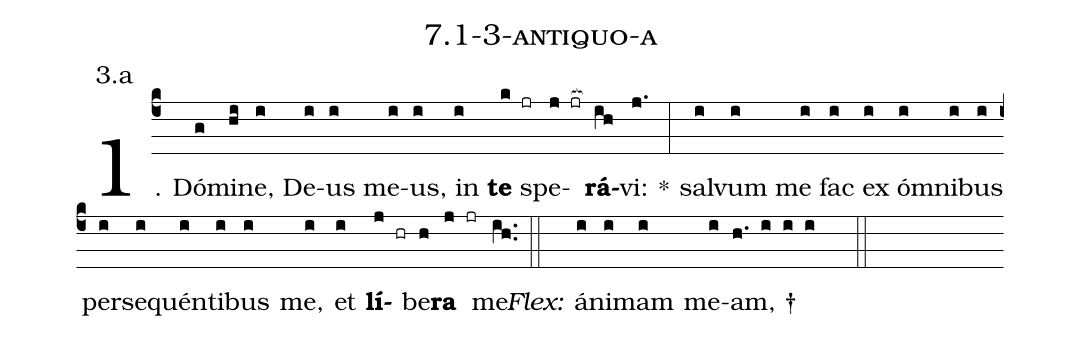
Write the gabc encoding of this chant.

name: 7.1-3-antiquo-a;
annotation: 3.a;
%%
(c4)1. Dó(g)mi(hi)ne,(i) De(i)us(i) me(i)us,(i) in(i) <b>te</b>(k jr) spe(j jr[ocb:1{])<b>rá</b>(ih[ocb:0}])vi:(j.) *(:) sal(i)vum(i) me(i) fac(i) ex(i) óm(i)ni(i)bus(i) per(i)se(i)quén(i)ti(i)bus(i) me,(i) et(i) <b>lí</b>(j hr)be(h)<b>ra</b>(j jr) me.(ih..) (::)
<i>Flex:</i>()  á(i)ni(i)mam(i) me(i)am, †(h. i i i  ::)
